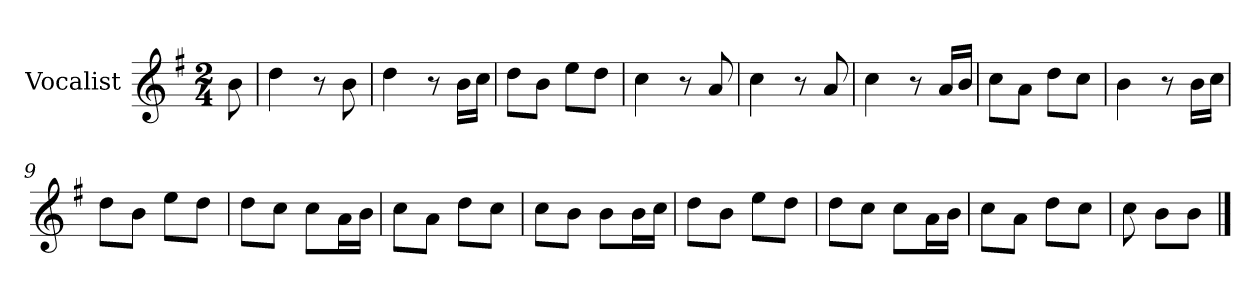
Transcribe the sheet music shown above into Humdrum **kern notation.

**kern
*part1
*staff1
*I"Vocalist
*k[f#]
*G:
*M2/4
=
8b
=1
4dd
8r
8b
=2
4dd
8r
16bLL
16ccJJ
=3
8ddL
8bJ
8eeL
8ddJ
=4
4cc
8r
8a
=5
4cc
8r
8a
=6
4cc
8r
16aLL
16bJJ
=7
8ccL
8aJ
8ddL
8ccJ
=8
4b
8r
16bLL
16ccJJ
=9
8ddL
8bJ
8eeL
8ddJ
=10
8ddL
8ccJ
8ccL
16aL
16bJJ
=11
8ccL
8aJ
8ddL
8ccJ
=12
8ccL
8bJ
8bL
16bL
16ccJJ
=13
8ddL
8bJ
8eeL
8ddJ
=14
8ddL
8ccJ
8ccL
16aL
16bJJ
=15
8ccL
8aJ
8ddL
8ccJ
=16
8cc
8bL
8bJ
==
*-
